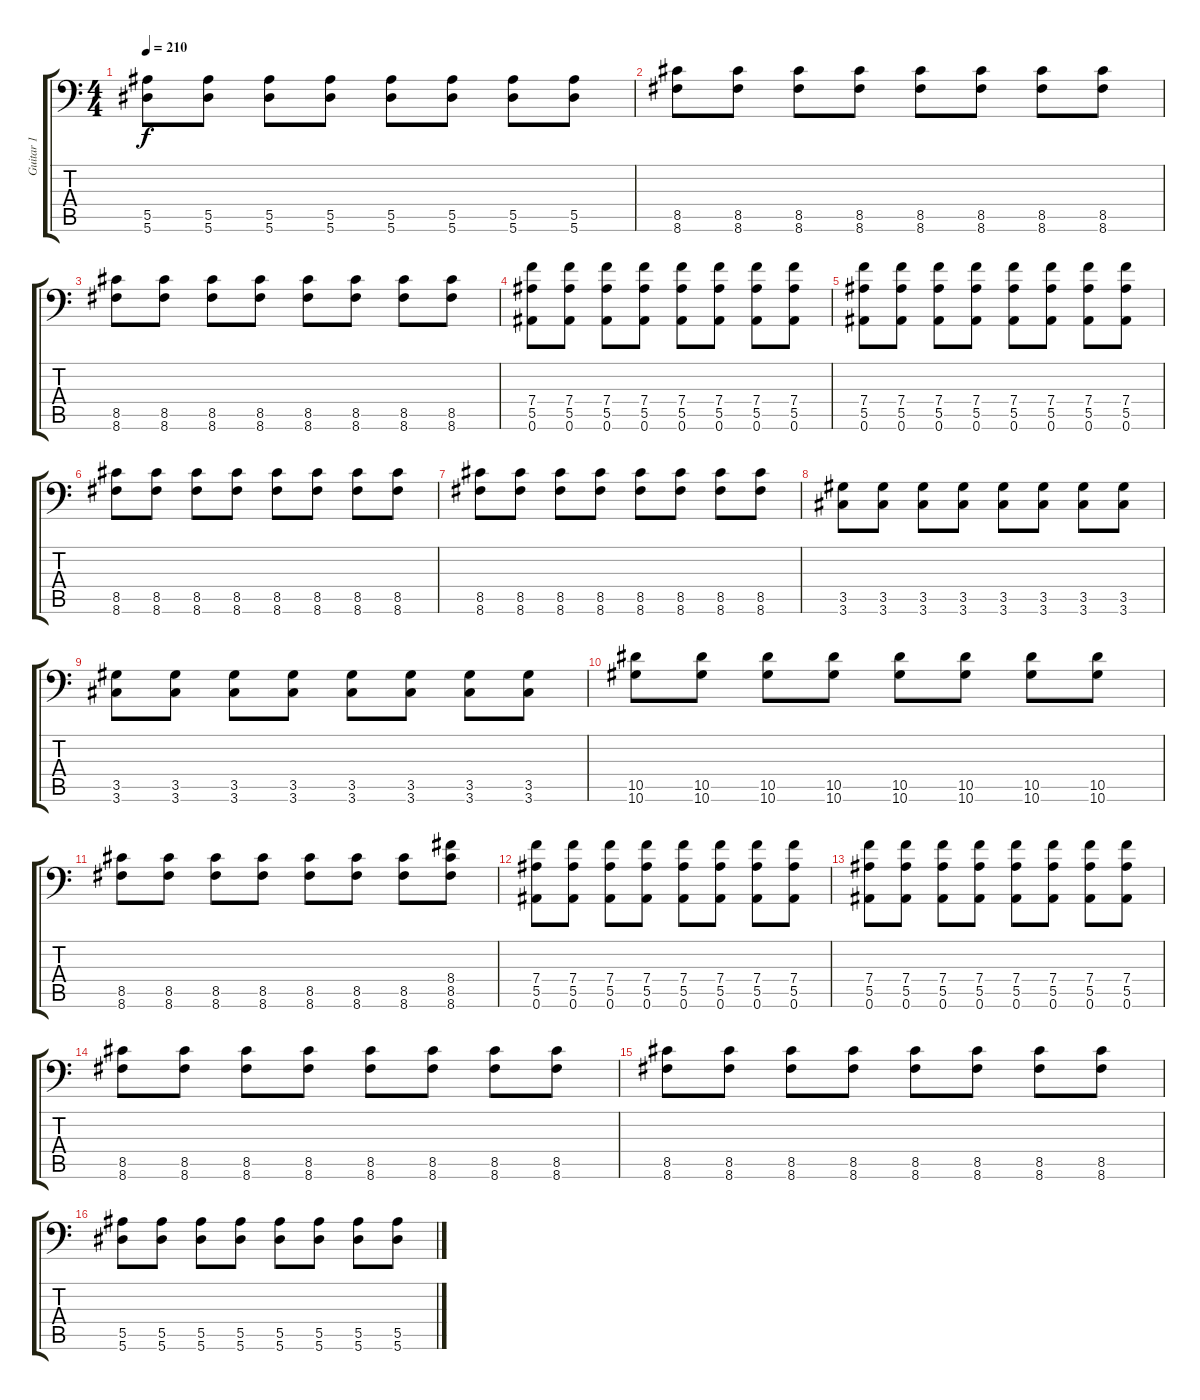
\track ("Guitar 1" "Guitar 1") {instrument distortionguitar}
\staff {score tabs}
\tuning (C4 G3 Eb3 Bb2 F2 Bb1) {hide}
\ts (4 4)
\tempo 210
\clef f4
\ks c
(5.5 5.6).8{dy f} (5.5 5.6).8 (5.5 5.6).8 (5.5 5.6).8 (5.5 5.6).8 (5.5 5.6).8 (5.5 5.6).8 (5.5 5.6).8 |
(8.5 8.6).8 (8.5 8.6).8 (8.5 8.6).8 (8.5 8.6).8 (8.5 8.6).8 (8.5 8.6).8 (8.5 8.6).8 (8.5 8.6).8 |
(8.5 8.6).8 (8.5 8.6).8 (8.5 8.6).8 (8.5 8.6).8 (8.5 8.6).8 (8.5 8.6).8 (8.5 8.6).8 (8.5 8.6).8 |
(7.4 5.5 0.6).8 (7.4 5.5 0.6).8 (7.4 5.5 0.6).8 (7.4 5.5 0.6).8 (7.4 5.5 0.6).8 (7.4 5.5 0.6).8 (7.4 5.5 0.6).8 (7.4 5.5 0.6).8 |
(7.4 5.5 0.6).8 (7.4 5.5 0.6).8 (7.4 5.5 0.6).8 (7.4 5.5 0.6).8 (7.4 5.5 0.6).8 (7.4 5.5 0.6).8 (7.4 5.5 0.6).8 (7.4 5.5 0.6).8 |
(8.5 8.6).8 (8.5 8.6).8 (8.5 8.6).8 (8.5 8.6).8 (8.5 8.6).8 (8.5 8.6).8 (8.5 8.6).8 (8.5 8.6).8 |
(8.5 8.6).8 (8.5 8.6).8 (8.5 8.6).8 (8.5 8.6).8 (8.5 8.6).8 (8.5 8.6).8 (8.5 8.6).8 (8.5 8.6).8 |
(3.5 3.6).8 (3.5 3.6).8 (3.5 3.6).8 (3.5 3.6).8 (3.5 3.6).8 (3.5 3.6).8 (3.5 3.6).8 (3.5 3.6).8 |
(3.5 3.6).8 (3.5 3.6).8 (3.5 3.6).8 (3.5 3.6).8 (3.5 3.6).8 (3.5 3.6).8 (3.5 3.6).8 (3.5 3.6).8 |
(10.5 10.6).8 (10.5 10.6).8 (10.5 10.6).8 (10.5 10.6).8 (10.5 10.6).8 (10.5 10.6).8 (10.5 10.6).8 (10.5 10.6).8 |
(8.5 8.6).8 (8.5 8.6).8 (8.5 8.6).8 (8.5 8.6).8 (8.5 8.6).8 (8.5 8.6).8 (8.5 8.6).8 (8.4 8.5 8.6).8 |
(7.4 5.5 0.6).8 (7.4 5.5 0.6).8 (7.4 5.5 0.6).8 (7.4 5.5 0.6).8 (7.4 5.5 0.6).8 (7.4 5.5 0.6).8 (7.4 5.5 0.6).8 (7.4 5.5 0.6).8 |
(7.4 5.5 0.6).8 (7.4 5.5 0.6).8 (7.4 5.5 0.6).8 (7.4 5.5 0.6).8 (7.4 5.5 0.6).8 (7.4 5.5 0.6).8 (7.4 5.5 0.6).8 (7.4 5.5 0.6).8 |
(8.5 8.6).8 (8.5 8.6).8 (8.5 8.6).8 (8.5 8.6).8 (8.5 8.6).8 (8.5 8.6).8 (8.5 8.6).8 (8.5 8.6).8 |
(8.5 8.6).8 (8.5 8.6).8 (8.5 8.6).8 (8.5 8.6).8 (8.5 8.6).8 (8.5 8.6).8 (8.5 8.6).8 (8.5 8.6).8 |
(5.5 5.6).8 (5.5 5.6).8 (5.5 5.6).8 (5.5 5.6).8 (5.5 5.6).8 (5.5 5.6).8 (5.5 5.6).8 (5.5 5.6).8
